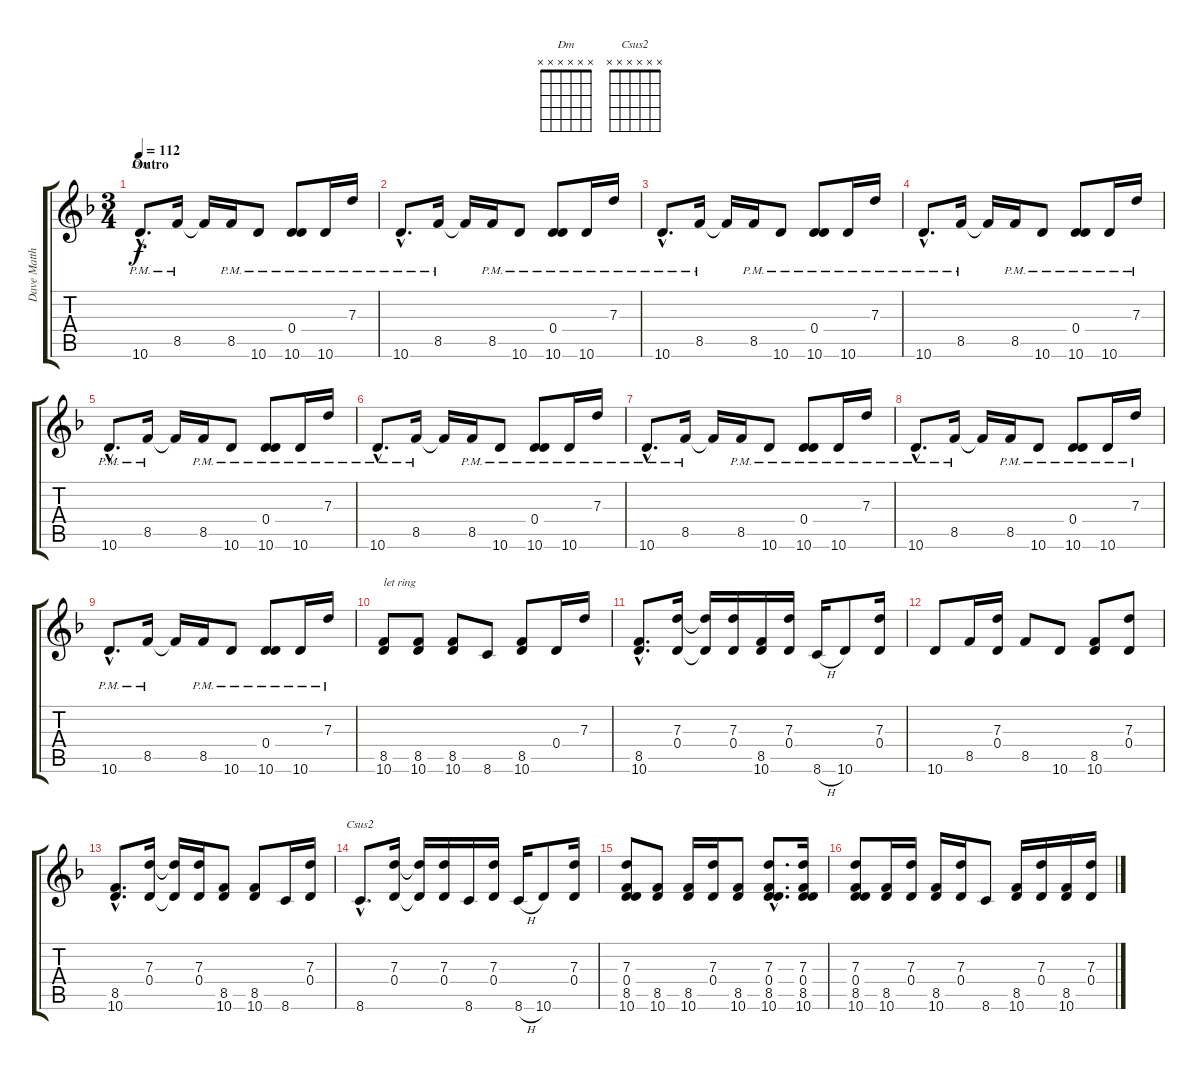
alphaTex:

\track ("Dave Matthews" "Dave Matth") {instrument acousticguitarsteel}
\staff {score tabs}
\tuning (E4 B3 G3 D3 A2 E2) {hide}
\chord ("Dm" x x x x x x)
\chord ("Csus2" x x x x x x)
\ts (3 4)
\section ("" "Outro")
\tempo 112
\clef g2
\ks dminor
10.6{hac pm}.8{d ch "Dm" dy f} 8.5{pm}.16 8.5{t}.16 8.5{pm}.16 10.6{pm}.8 (0.4{pm} 10.6{pm}).8 10.6{pm}.16 7.3{pm}.16 |
10.6{hac pm}.8{d} 8.5{pm}.16 8.5{t}.16 8.5{pm}.16 10.6{pm}.8 (0.4{pm} 10.6{pm}).8 10.6{pm}.16 7.3{pm}.16 |
10.6{hac pm}.8{d} 8.5{pm}.16 8.5{t}.16 8.5{pm}.16 10.6{pm}.8 (0.4{pm} 10.6{pm}).8 10.6{pm}.16 7.3{pm}.16 |
10.6{hac pm}.8{d} 8.5{pm}.16 8.5{t}.16 8.5{pm}.16 10.6{pm}.8 (0.4{pm} 10.6{pm}).8 10.6{pm}.16 7.3{pm}.16 |
10.6{hac pm}.8{d} 8.5{pm}.16 8.5{t}.16 8.5{pm}.16 10.6{pm}.8 (0.4{pm} 10.6{pm}).8 10.6{pm}.16 7.3{pm}.16 |
10.6{hac pm}.8{d} 8.5{pm}.16 8.5{t}.16 8.5{pm}.16 10.6{pm}.8 (0.4{pm} 10.6{pm}).8 10.6{pm}.16 7.3{pm}.16 |
10.6{hac pm}.8{d} 8.5{pm}.16 8.5{t}.16 8.5{pm}.16 10.6{pm}.8 (0.4{pm} 10.6{pm}).8 10.6{pm}.16 7.3{pm}.16 |
10.6{hac pm}.8{d} 8.5{pm}.16 8.5{t}.16 8.5{pm}.16 10.6{pm}.8 (0.4{pm} 10.6{pm}).8 10.6{pm}.16 7.3{pm}.16 |
10.6{hac pm}.8{d} 8.5{pm}.16 8.5{t}.16 8.5{pm}.16 10.6{pm}.8 (0.4{pm} 10.6{pm}).8 10.6{pm}.16 7.3{pm}.16 |
(8.5 10.6).8{txt "let ring"} (8.5 10.6).8 (8.5 10.6).8 8.6.8 (8.5 10.6).8 0.4.16 7.3.16 |
(8.5{hac} 10.6{hac}).8{d} (7.3 0.4).16 (7.3{t} 0.4{t}).16 (7.3 0.4).16 (8.5 10.6).16 (7.3 0.4).16 8.6{h}.16 10.6.8 (7.3 0.4).16 |
10.6.8 8.5.16 (7.3 0.4).16 8.5.8 10.6.8 (8.5 10.6).8 (7.3 0.4).8 |
(8.5{hac} 10.6{hac}).8{d} (7.3 0.4).16 (7.3{t} 0.4{t}).16 (7.3 0.4).16 (8.5 10.6).8 (8.5 10.6).8 8.6.16 (7.3 0.4).16 |
8.6{hac}.8{d ch "Csus2"} (7.3 0.4).16 (7.3{t} 0.4{t}).16 (7.3 0.4).16 8.6.16 (7.3 0.4).16 8.6{h}.16 10.6.8 (7.3 0.4).16 |
(7.3 0.4 8.5 10.6).8 (8.5 10.6).8 (8.5 10.6).16 (7.3 0.4).16 (8.5 10.6).8 (7.3{hac} 0.4{hac} 8.5{hac} 10.6{hac}).8{d} (7.3 0.4 8.5 10.6).16 |
(7.3 0.4 8.5 10.6).8 (8.5 10.6).16 (7.3 0.4).16 (8.5 10.6).16 (7.3 0.4).16 8.6.8 (8.5 10.6).16 (7.3 0.4).16 (8.5 10.6).16 (7.3 0.4).16
